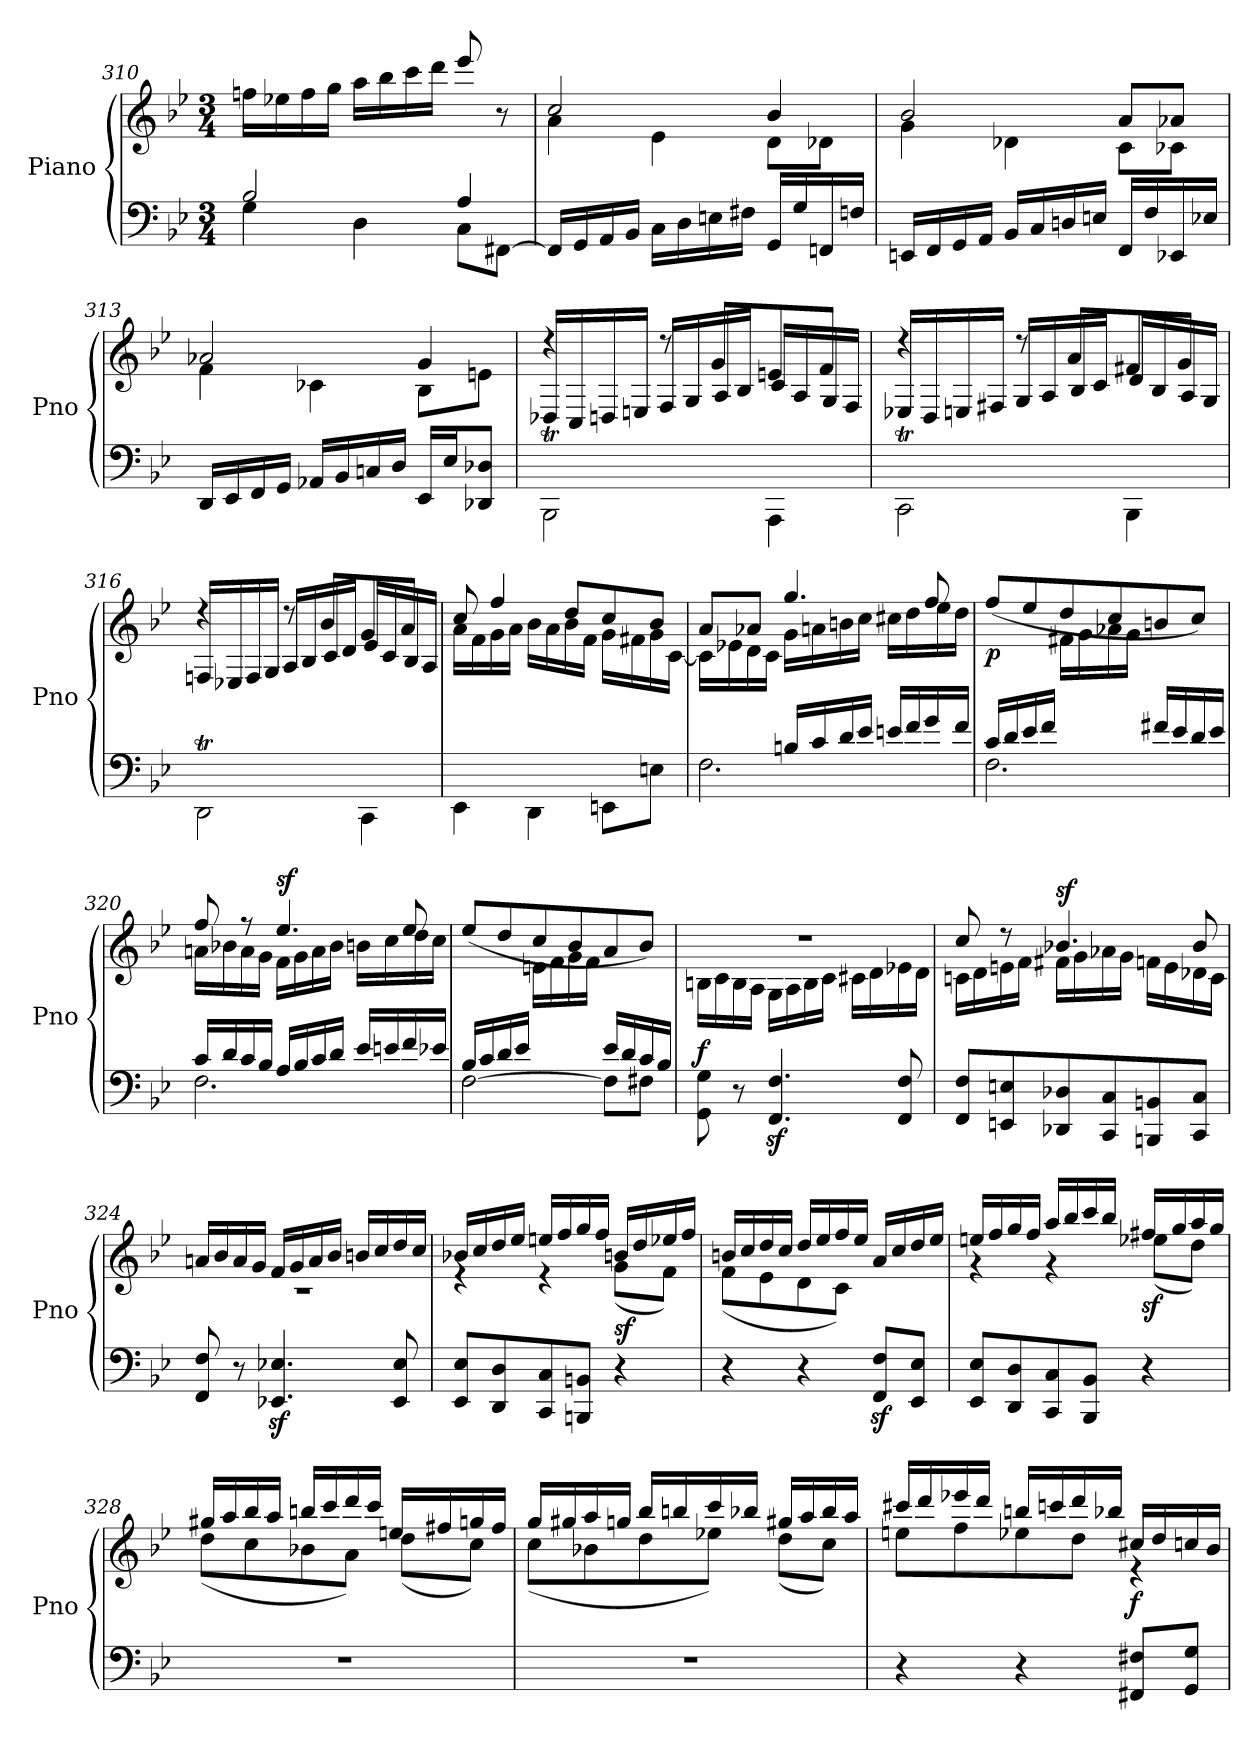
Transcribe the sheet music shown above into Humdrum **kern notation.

**kern	**kern	**dynam
*part1	*part1	*part1
*staff2	*staff1	*staff1/2
*I"Piano	*	*
*I'Pno	*	*
*clefF4	*clefG2	*
*k[b-e-]	*k[b-e-]	*
*B-:	*B-:	*
*M3/4	*M3/4	*
=310	=310	=310
*^	*	*
2B-/	4G\	16ffn\LL	.
.	.	16ee-X\	.
.	.	16ff\	.
.	.	16gg\JJ	.
.	4D\	16aa\LL	.
.	.	16bb-\	.
.	.	16ccc\	.
.	.	16ddd\JJ	.
8C\L	4A/	8eee-/	.
[8FF#X\J	.	8r	.
*v	*v	*	*
=311	=311	=311
*	*^	*
16FF#/LL]	2cc/	4a\	.
16GG/	.	.	.
16AA/	.	.	.
16BB-/JJ	.	.	.
16C\LL	.	4e-\	.
16D\	.	.	.
16En\	.	.	.
16F#X\JJ	.	.	.
16GG/LL	4b-/	8d\L	.
16G/	.	.	.
16FFn/	.	8d-X\J	.
16Fn/JJ	.	.	.
!!LO:LB:g=z	!!
=312	=312	=312	=312
16EEn/LL	2b-/	4g\	.
16FF/	.	.	.
16GG/	.	.	.
16AA/JJ	.	.	.
16BB-/LL	.	4d-X\	.
16C/	.	.	.
16Dn/	.	.	.
16En/JJ	.	.	.
16FF/LL	8a/L	8c\L	.
16F/	.	.	.
16EE-X/	8a-X/J	8c-X\J	.
16E-X/JJ	.	.	.
=313	=313	=313	=313
16DD/LL	2a-X/	4f\	.
16EE-/	.	.	.
16FF/	.	.	.
16GG/JJ	.	.	.
16AA-X/LL	.	4c-X\	.
16BB-/	.	.	.
16Cn/	.	.	.
16D/JJ	.	.	.
16EE-/LL	4g/	8B-\L	.
16E-/J	.	.	.
8DD-X/ 8D-X/J	.	8en\J	.
=314	=314	=314	=314
2BBB-T\	4r	16D-X/LL	.
.	.	16C/	.
.	.	16Dn/	.
.	.	16En/JJ	.
.	8r	16F/LL	.
.	.	16G/	.
.	8g/L	16A/	.
.	.	16B-/JJ	.
4AAA\	8en/	16c/LL	.
.	.	16A/	.
.	8f/J	16G/	.
.	.	16F/JJ	.
!!LO:LB:g=z	!!
=315	=315	=315	=315
2CCT\	4r	16E-X/LL	.
.	.	16D/	.
.	.	16En/	.
.	.	16F#X/JJ	.
.	8r	16G/LL	.
.	.	16A/	.
.	8a/L	16B-/	.
.	.	16c/JJ	.
4BBB-\	8f#X/	16d/LL	.
.	.	16B-/	.
.	8g/J	16A/	.
.	.	16G/JJ	.
=316	=316	=316	=316
2DDt\	4r	16Fn/LL	.
.	.	16E-X/	.
.	.	16F/	.
.	.	16G/JJ	.
.	8r	16A/LL	.
.	.	16B-/	.
.	8b-/L	16c/	.
.	.	16d/JJ	.
4CC\	8g/	16e-/LL	.
.	.	16c/	.
.	8a/J	16B-/	.
.	.	16A/JJ	.
=317	=317	=317	=317
4EE-\	8cc/	16a\LL	.
.	.	16f\	.
.	4ff/	16g\	.
.	.	16a\JJ	.
4DD\	.	16b-\LL	.
.	.	16a\	.
.	8dd/L	16b-\	.
.	.	16f\JJ	.
8EEn\L	8cc/	16g\LL	.
.	.	16f#X\	.
8En\J	8b-/J	16g\	.
.	.	[16c\JJ	.
!!LO:PB:g=z	!!
=318	=318	=318	=318
*^	*	*	*
2.F\	4ryy	8a/L	16c\LL]	.
.	.	.	16e-X\	.
.	.	8a-X/J	16d\	.
.	.	.	16c\JJ	.
.	16Bn/LL	4.gg/	16g\LL	.
.	16c/	.	16an\	.
.	16d/	.	16bn\	.
.	16e-/JJ	.	16cc\JJ	.
.	16en/LL	.	16cc#X\LL	.
.	16f/	.	16dd\	.
.	16g/	8ff/	16ee-\	.
.	16f/JJ	.	16dd\JJ	.
=319	=319	=319	=319	=319
!	!	!	!	!LO:DY:b
2.F\	16c/LL	(>8ff/L	4ryy	p
.	16d/	.	.	.
.	16e-/	8ee-/	.	.
.	16f/JJ	.	.	.
.	4ryy	8dd/	16f#X\LL	.
.	.	.	16g\	.
.	.	8cc/	16a-X\	.
.	.	.	16g\JJ	.
.	16f#X/LL	8bn/	4ryy	.
.	16e-/	.	.	.
.	16d/	8cc/J)	.	.
.	16e-/JJ	.	.	.
!!LO:LB:g=z	!!
=320	=320	=320	=320	=320
16c/LL	2.F\	8ff/	16an\LL	.
16d/	.	.	16b-X\	.
16c/	.	8rff	16a\	.
16B-/JJ	.	.	16g\JJ	.
!	!	!	!	!LO:DY:a
16A/LL	.	4.ee-/	16f\LL	sf
16B-/	.	.	16g\	.
16c/	.	.	16a\	.
16d/JJ	.	.	16b-\JJ	.
16e-/LL	.	.	16bn\LL	.
16en/	.	.	16cc\	.
16f/	.	8ee-/	16dd\	.
16e-X/JJ	.	.	16cc\JJ	.
=321	=321	=321	=321	=321
[2F\	16B-/LL	(>8ee-/L	4ryy	.
.	16c/	.	.	.
.	16d/	8dd/	.	.
.	16e-/JJ	.	.	.
.	4ryy	8cc/	16en\LL	.
.	.	.	16f\	.
.	.	8b-/	16g\	.
.	.	.	16f\JJ	.
8F\L]	16e-/LL	8a/	4ryy	.
.	16d/	.	.	.
8F#X\J	16c/	8b-/J)	.	.
.	16B-/JJ	.	.	.
!!LO:LB:g=z	!!
=322	=322	=322	=322	=322
!	!	!	!	!LO:DY:a=2
*v	*v	*	*	*
8GG\ 8G\	2.rdd	16Bn\LL	f
.	.	16c\	.
8r	.	16B\	.
.	.	16A\JJ	.
4.FF/z< 4.F/z<	.	16G\LL	.
.	.	16A\	.
.	.	16B\	.
.	.	16c\JJ	.
.	.	16c#X\LL	.
.	.	16d\	.
8FF/ 8F/	.	16e-X\	.
.	.	16d\JJ	.
=323	=323	=323	=323
8FF/ 8F/L	8cc/	16cn\LL	.
.	.	16d\	.
8EEn/ 8En/	8rdd	16en\	.
.	.	16f\JJ	.
!	!	!	!LO:DY:a
8DD-X/ 8D-X/	4.b-X/	16f#X\LL	sf
.	.	16g\	.
8CC/ 8C/	.	16a-X\	.
.	.	16g\JJ	.
8BBBn/ 8BBn/	.	16fn\LL	.
.	.	16e\	.
8CC/ 8C/J	8b-/	16d-X\	.
.	.	16c\JJ	.
=324	=324	=324	=324
8FF/ 8F/	2.rc	16an/LL	.
.	.	16b-/	.
8r	.	16a/	.
.	.	16g/JJ	.
4.EE-X/z< 4.E-X/z<	.	16f/LL	.
.	.	16g/	.
.	.	16a/	.
.	.	16b-/JJ	.
.	.	16bn/LL	.
.	.	16cc/	.
8EE-/ 8E-/	.	16dd/	.
.	.	16cc/JJ	.
!!LO:LB:g=z	!!
=325	=325	=325	=325
8EE-/ 8E-/L	16b-X/LL	4re	.
.	16cc/	.	.
8DD/ 8D/	16dd/	.	.
.	16ee-/JJ	.	.
8CC/ 8C/	16een/LL	4re	.
.	16ff/	.	.
8BBBn/ 8BBn/J	16gg/	.	.
.	16ff/JJ	.	.
!	!	!	!LO:DY:b
4r	16bn/LL	(<8g\L	sf
.	16dd/	.	.
.	16ee-X/	8f\J)	.
.	16ff/JJ	.	.
=326	=326	=326	=326
4r	16bn/LL	(<8f\L	.
.	16cc/	.	.
.	16dd/	8e-\	.
.	16cc/JJ	.	.
4r	16dd/LL	8d\	.
.	16ee-/	.	.
.	16ff/	8c\J)	.
.	16ee-/JJ	.	.
8FF/z< 8F/z<L	16a/LL	4ryy	.
.	16cc/	.	.
8EE-/ 8E-/J	16dd/	.	.
.	16ee-/JJ	.	.
=327	=327	=327	=327
8EE-/ 8E-/L	16een/LL	4rg	.
.	16ff/	.	.
8DD/ 8D/	16gg/	.	.
.	16ff/JJ	.	.
8CC/ 8C/	16aa/LL	4rg	.
.	16bb-/	.	.
8BBB-/ 8BB-/J	16ccc/	.	.
.	16bb-/JJ	.	.
!	!	!	!LO:DY:b
4r	16ff#X/LL	(<8ee-X\L	sf
.	16gg/	.	.
.	16aa/	8dd\J)	.
.	16gg/JJ	.	.
!!LO:LB:g=z	!!
=328	=328	=328	=328
2.r	16gg#X/LL	(<8dd\L	.
.	16aa/	.	.
.	16bb-/	8cc\	.
.	16aa/JJ	.	.
.	16bbn/LL	8b-X\	.
.	16ccc/	.	.
.	16ddd/	8a\J)	.
.	16ccc/JJ	.	.
.	16een/LL	(<8dd\L	.
.	16ff#X/	.	.
.	16ggn/	8cc\J)	.
.	16ff#/JJ	.	.
=329	=329	=329	=329
2.r	16gg/LL	(<8cc\L	.
.	16gg#X/	.	.
.	16aa/	8b-X\	.
.	16ggn/JJ	.	.
.	16bb-/LL	8dd\	.
.	16bbn/	.	.
.	16ccc/	8ee-X\J)	.
.	16bb-X/JJ	.	.
.	16gg#X/LL	(<8dd\L	.
.	16aa/	.	.
.	16bb-/	8cc\J)	.
.	16aa/JJ	.	.
!!LO:PB:g=z	!!
=330	=330	=330	=330
4r	16ccc#X/LL	8een\L	.
.	16ddd/	.	.
.	16eee-X/	8ff\	.
.	16ddd/JJ	.	.
4r	16bbn/LL	8ee-X\	.
.	16cccn/	.	.
.	16ddd/	8dd\J	.
.	16bb-X/JJ	.	.
!	!	!	!LO:DY:b
8FF#X/ 8F#X/L	16cc#X/LL	4re	f
.	16dd/	.	.
8GG/ 8G/J	16ccn/	.	.
.	16b-/JJ	.	.
*	*v	*v	*
=	=	=
*-	*-	*-
